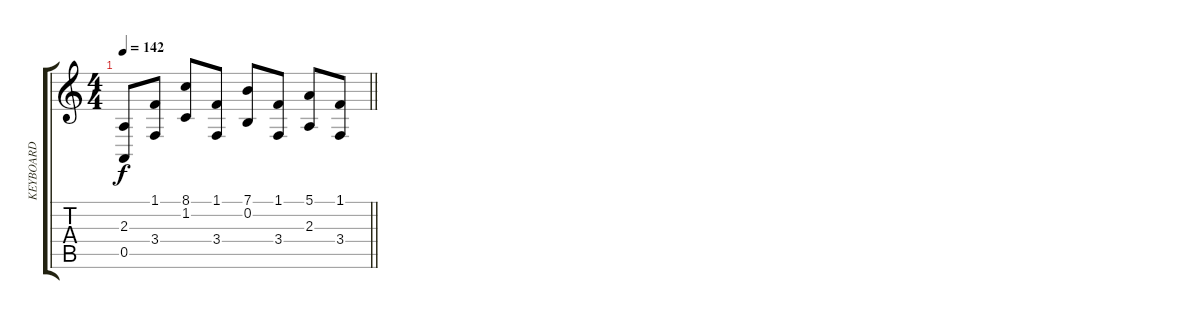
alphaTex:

\track ("KEYBOARD" "KEYBOARD") {instrument stringensemble2}
\staff {score tabs}
\tuning (E4 B3 G3 D3 A2 E2) {hide}
\ts (4 4)
\tempo 142
\clef g2
\barLineRight lightlight
\ks c
(2.3 0.5).8{dy f} (1.1 3.4).8 (8.1 1.2).8 (1.1 3.4).8 (7.1 0.2).8 (1.1 3.4).8 (5.1 2.3).8 (1.1 3.4).8
